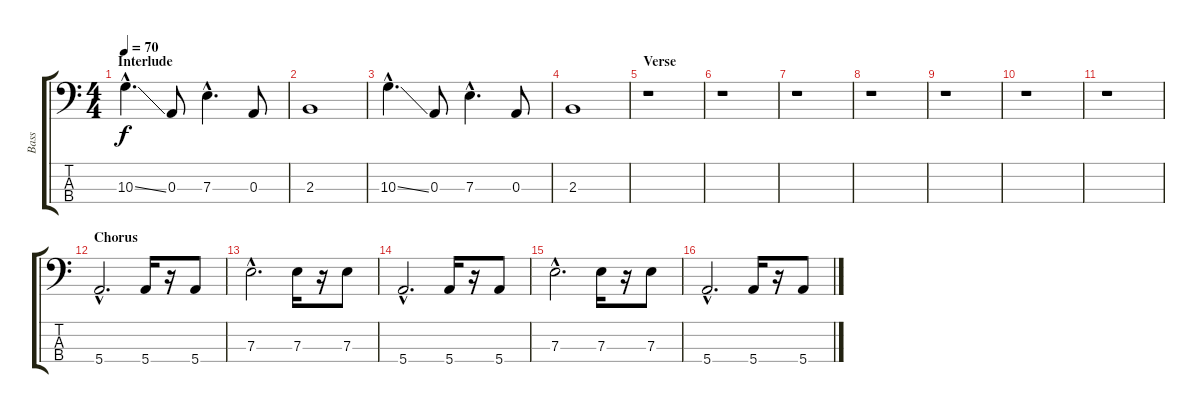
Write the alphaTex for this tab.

\track ("Bass" "Bass") {instrument electricbassfinger}
\staff {score tabs}
\tuning (G2 D2 A1 E1) {hide}
\ts (4 4)
\section ("" "Interlude")
\tempo 70
\clef f4
\ks c
10.3{ss hac}.4{d dy f} 0.3.8 7.3{hac}.4{d} 0.3.8 |
2.3.1 |
10.3{ss hac}.4{d} 0.3.8 7.3{hac}.4{d} 0.3.8 |
2.3.1 |
\section ("" "Verse")
r.1 |
r.1 |
r.1 |
r.1 |
r.1 |
r.1 |
r.1 |
\section ("" "Chorus")
5.4{hac}.2{d} 5.4.16 r.16 5.4.8 |
7.3{hac}.2{d} 7.3.16 r.16 7.3.8 |
5.4{hac}.2{d} 5.4.16 r.16 5.4.8 |
7.3{hac}.2{d} 7.3.16 r.16 7.3.8 |
5.4{hac}.2{d} 5.4.16 r.16 5.4.8
